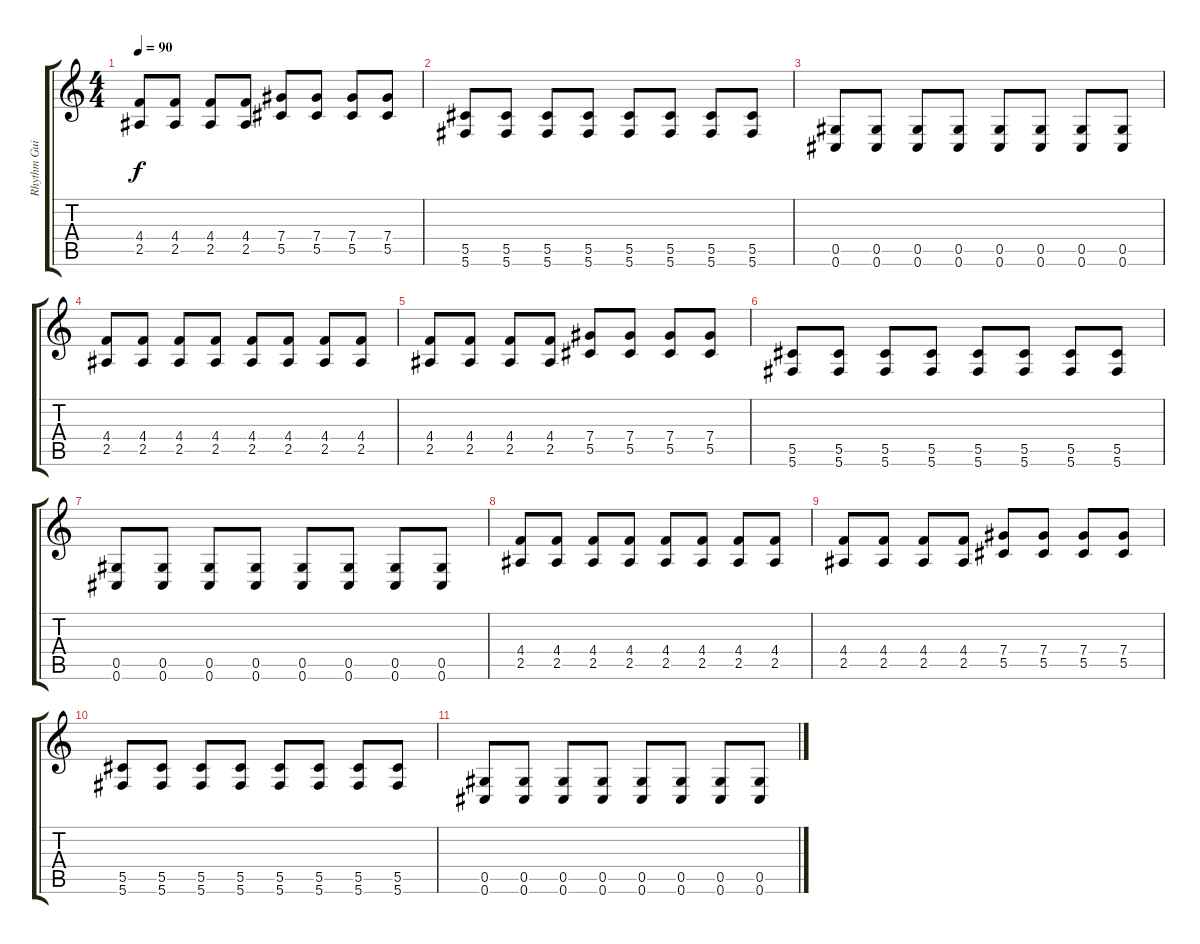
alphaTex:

\track ("Rhythm Guitar" "Rhythm Gui") {instrument distortionguitar}
\staff {score tabs}
\tuning (Eb4 Bb3 Gb3 Db3 Ab2 Db2) {hide}
\ts (4 4)
\tempo 90
\clef g2
\ks c
(4.4 2.5).8{dy f} (4.4 2.5).8 (4.4 2.5).8 (4.4 2.5).8 (7.4 5.5).8 (7.4 5.5).8 (7.4 5.5).8 (7.4 5.5).8 |
(5.5 5.6).8 (5.5 5.6).8 (5.5 5.6).8 (5.5 5.6).8 (5.5 5.6).8 (5.5 5.6).8 (5.5 5.6).8 (5.5 5.6).8 |
(0.5 0.6).8 (0.5 0.6).8 (0.5 0.6).8 (0.5 0.6).8 (0.5 0.6).8 (0.5 0.6).8 (0.5 0.6).8 (0.5 0.6).8 |
(4.4 2.5).8 (4.4 2.5).8 (4.4 2.5).8 (4.4 2.5).8 (4.4 2.5).8 (4.4 2.5).8 (4.4 2.5).8 (4.4 2.5).8 |
(4.4 2.5).8 (4.4 2.5).8 (4.4 2.5).8 (4.4 2.5).8 (7.4 5.5).8 (7.4 5.5).8 (7.4 5.5).8 (7.4 5.5).8 |
(5.5 5.6).8 (5.5 5.6).8 (5.5 5.6).8 (5.5 5.6).8 (5.5 5.6).8 (5.5 5.6).8 (5.5 5.6).8 (5.5 5.6).8 |
(0.5 0.6).8 (0.5 0.6).8 (0.5 0.6).8 (0.5 0.6).8 (0.5 0.6).8 (0.5 0.6).8 (0.5 0.6).8 (0.5 0.6).8 |
(4.4 2.5).8 (4.4 2.5).8 (4.4 2.5).8 (4.4 2.5).8 (4.4 2.5).8 (4.4 2.5).8 (4.4 2.5).8 (4.4 2.5).8 |
(4.4 2.5).8 (4.4 2.5).8 (4.4 2.5).8 (4.4 2.5).8 (7.4 5.5).8 (7.4 5.5).8 (7.4 5.5).8 (7.4 5.5).8 |
(5.5 5.6).8 (5.5 5.6).8 (5.5 5.6).8 (5.5 5.6).8 (5.5 5.6).8 (5.5 5.6).8 (5.5 5.6).8 (5.5 5.6).8 |
(0.5 0.6).8 (0.5 0.6).8 (0.5 0.6).8 (0.5 0.6).8 (0.5 0.6).8 (0.5 0.6).8 (0.5 0.6).8 (0.5 0.6).8
